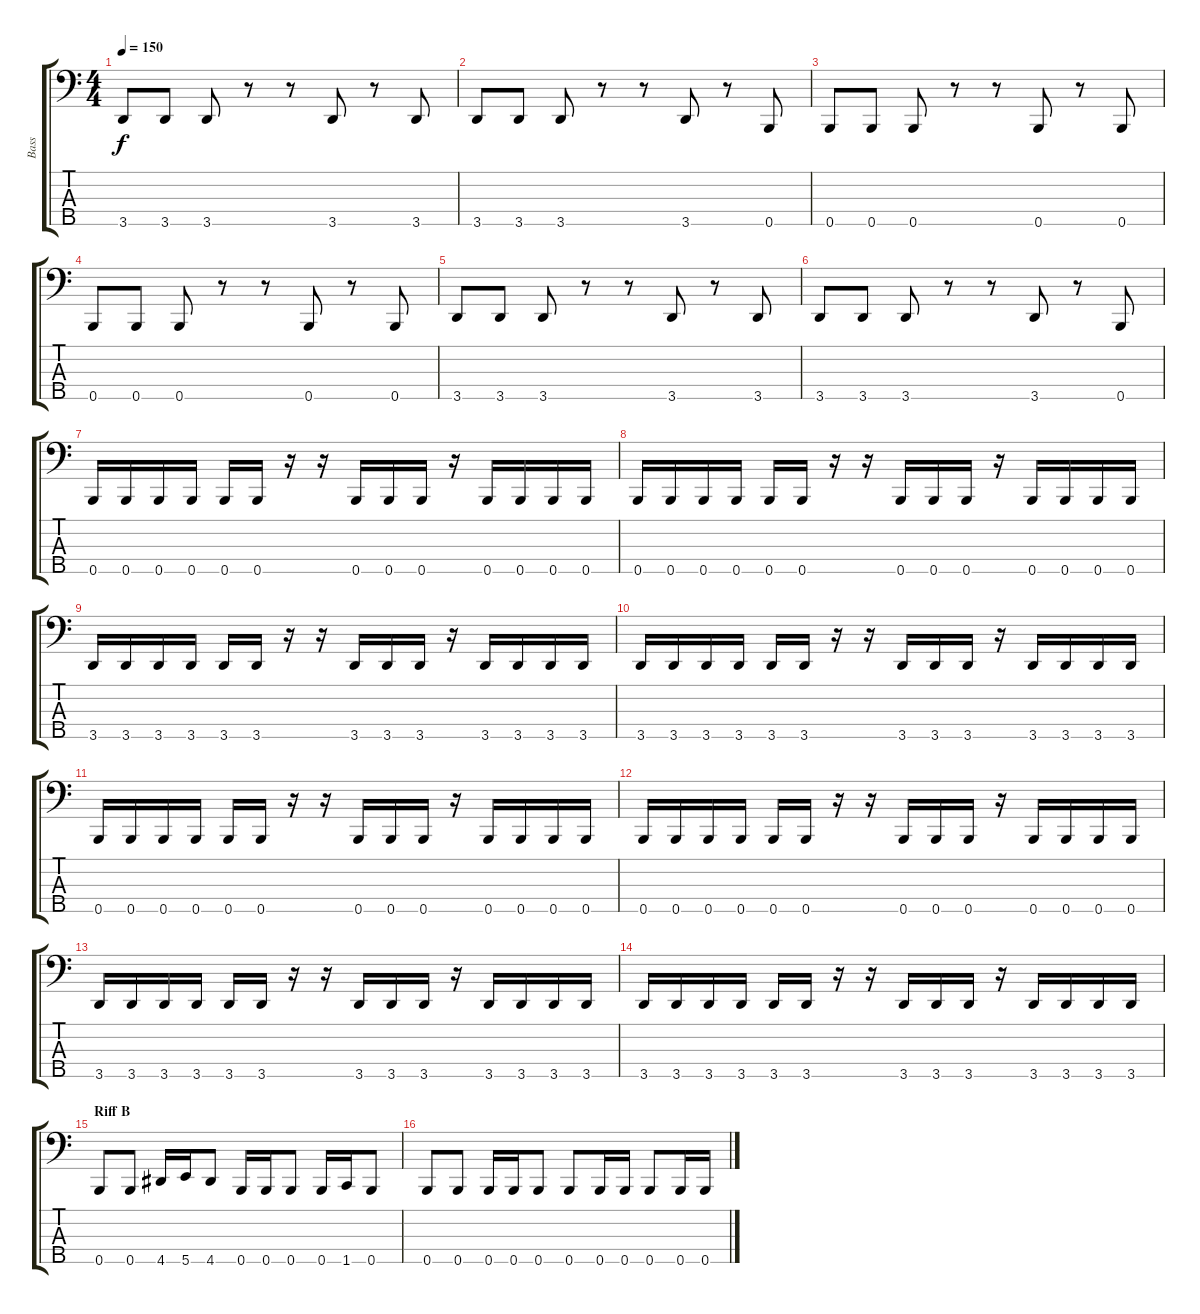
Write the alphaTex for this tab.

\track ("Bass" "Bass") {instrument electricbassfinger}
\staff {score tabs}
\tuning (G2 D2 A1 E1 B0) {hide}
\ts (4 4)
\tempo 150
\clef f4
\ks c
3.5.8{dy f} 3.5.8 3.5.8 r.8 r.8 3.5.8 r.8 3.5.8 |
3.5.8 3.5.8 3.5.8 r.8 r.8 3.5.8 r.8 0.5.8 |
0.5.8 0.5.8 0.5.8 r.8 r.8 0.5.8 r.8 0.5.8 |
0.5.8 0.5.8 0.5.8 r.8 r.8 0.5.8 r.8 0.5.8 |
3.5.8 3.5.8 3.5.8 r.8 r.8 3.5.8 r.8 3.5.8 |
3.5.8 3.5.8 3.5.8 r.8 r.8 3.5.8 r.8 0.5.8 |
0.5.16 0.5.16 0.5.16 0.5.16 0.5.16 0.5.16 r.16 r.16 0.5.16 0.5.16 0.5.16 r.16 0.5.16 0.5.16 0.5.16 0.5.16 |
0.5.16 0.5.16 0.5.16 0.5.16 0.5.16 0.5.16 r.16 r.16 0.5.16 0.5.16 0.5.16 r.16 0.5.16 0.5.16 0.5.16 0.5.16 |
3.5.16 3.5.16 3.5.16 3.5.16 3.5.16 3.5.16 r.16 r.16 3.5.16 3.5.16 3.5.16 r.16 3.5.16 3.5.16 3.5.16 3.5.16 |
3.5.16 3.5.16 3.5.16 3.5.16 3.5.16 3.5.16 r.16 r.16 3.5.16 3.5.16 3.5.16 r.16 3.5.16 3.5.16 3.5.16 3.5.16 |
0.5.16 0.5.16 0.5.16 0.5.16 0.5.16 0.5.16 r.16 r.16 0.5.16 0.5.16 0.5.16 r.16 0.5.16 0.5.16 0.5.16 0.5.16 |
0.5.16 0.5.16 0.5.16 0.5.16 0.5.16 0.5.16 r.16 r.16 0.5.16 0.5.16 0.5.16 r.16 0.5.16 0.5.16 0.5.16 0.5.16 |
3.5.16 3.5.16 3.5.16 3.5.16 3.5.16 3.5.16 r.16 r.16 3.5.16 3.5.16 3.5.16 r.16 3.5.16 3.5.16 3.5.16 3.5.16 |
3.5.16 3.5.16 3.5.16 3.5.16 3.5.16 3.5.16 r.16 r.16 3.5.16 3.5.16 3.5.16 r.16 3.5.16 3.5.16 3.5.16 3.5.16 |
\section ("" "Riff B")
0.5.8 0.5.8 4.5.16 5.5.16 4.5.8 0.5.16 0.5.16 0.5.8 0.5.16 1.5.16 0.5.8 |
0.5.8 0.5.8 0.5.16 0.5.16 0.5.8 0.5.8 0.5.16 0.5.16 0.5.8 0.5.16 0.5.16
